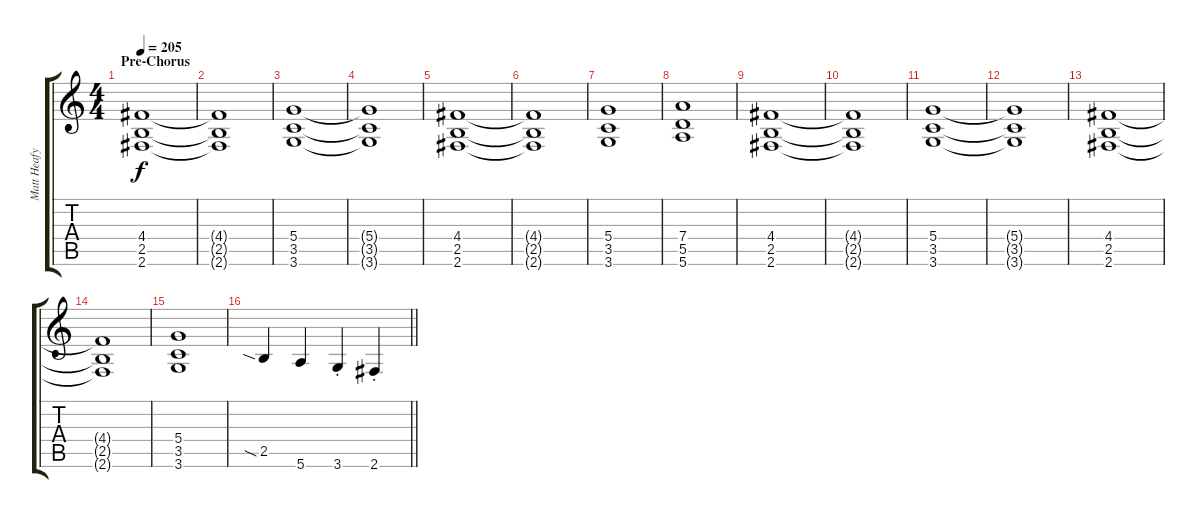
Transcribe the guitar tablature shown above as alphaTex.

\track ("Matt Heafy" "Matt Heafy") {instrument distortionguitar}
\staff {score tabs}
\tuning (E4 B3 G3 D3 A2 E2) {hide}
\ts (4 4)
\section ("" "Pre-Chorus")
\tempo 205
\clef g2
\ks c
(4.4 2.5 2.6).1{dy f} |
(4.4{t} 2.5{t} 2.6{t}).1 |
(5.4 3.5 3.6).1 |
(5.4{t} 3.5{t} 3.6{t}).1 |
(4.4 2.5 2.6).1 |
(4.4{t} 2.5{t} 2.6{t}).1 |
(5.4 3.5 3.6).1 |
(7.4 5.5 5.6).1 |
(4.4 2.5 2.6).1 |
(4.4{t} 2.5{t} 2.6{t}).1 |
(5.4 3.5 3.6).1 |
(5.4{t} 3.5{t} 3.6{t}).1 |
(4.4 2.5 2.6).1 |
(4.4{t} 2.5{t} 2.6{t}).1 |
(5.4 3.5 3.6).1 |
\barLineRight lightlight
2.5{sia}.4 5.6.4 3.6{st}.4 2.6{st}.4
